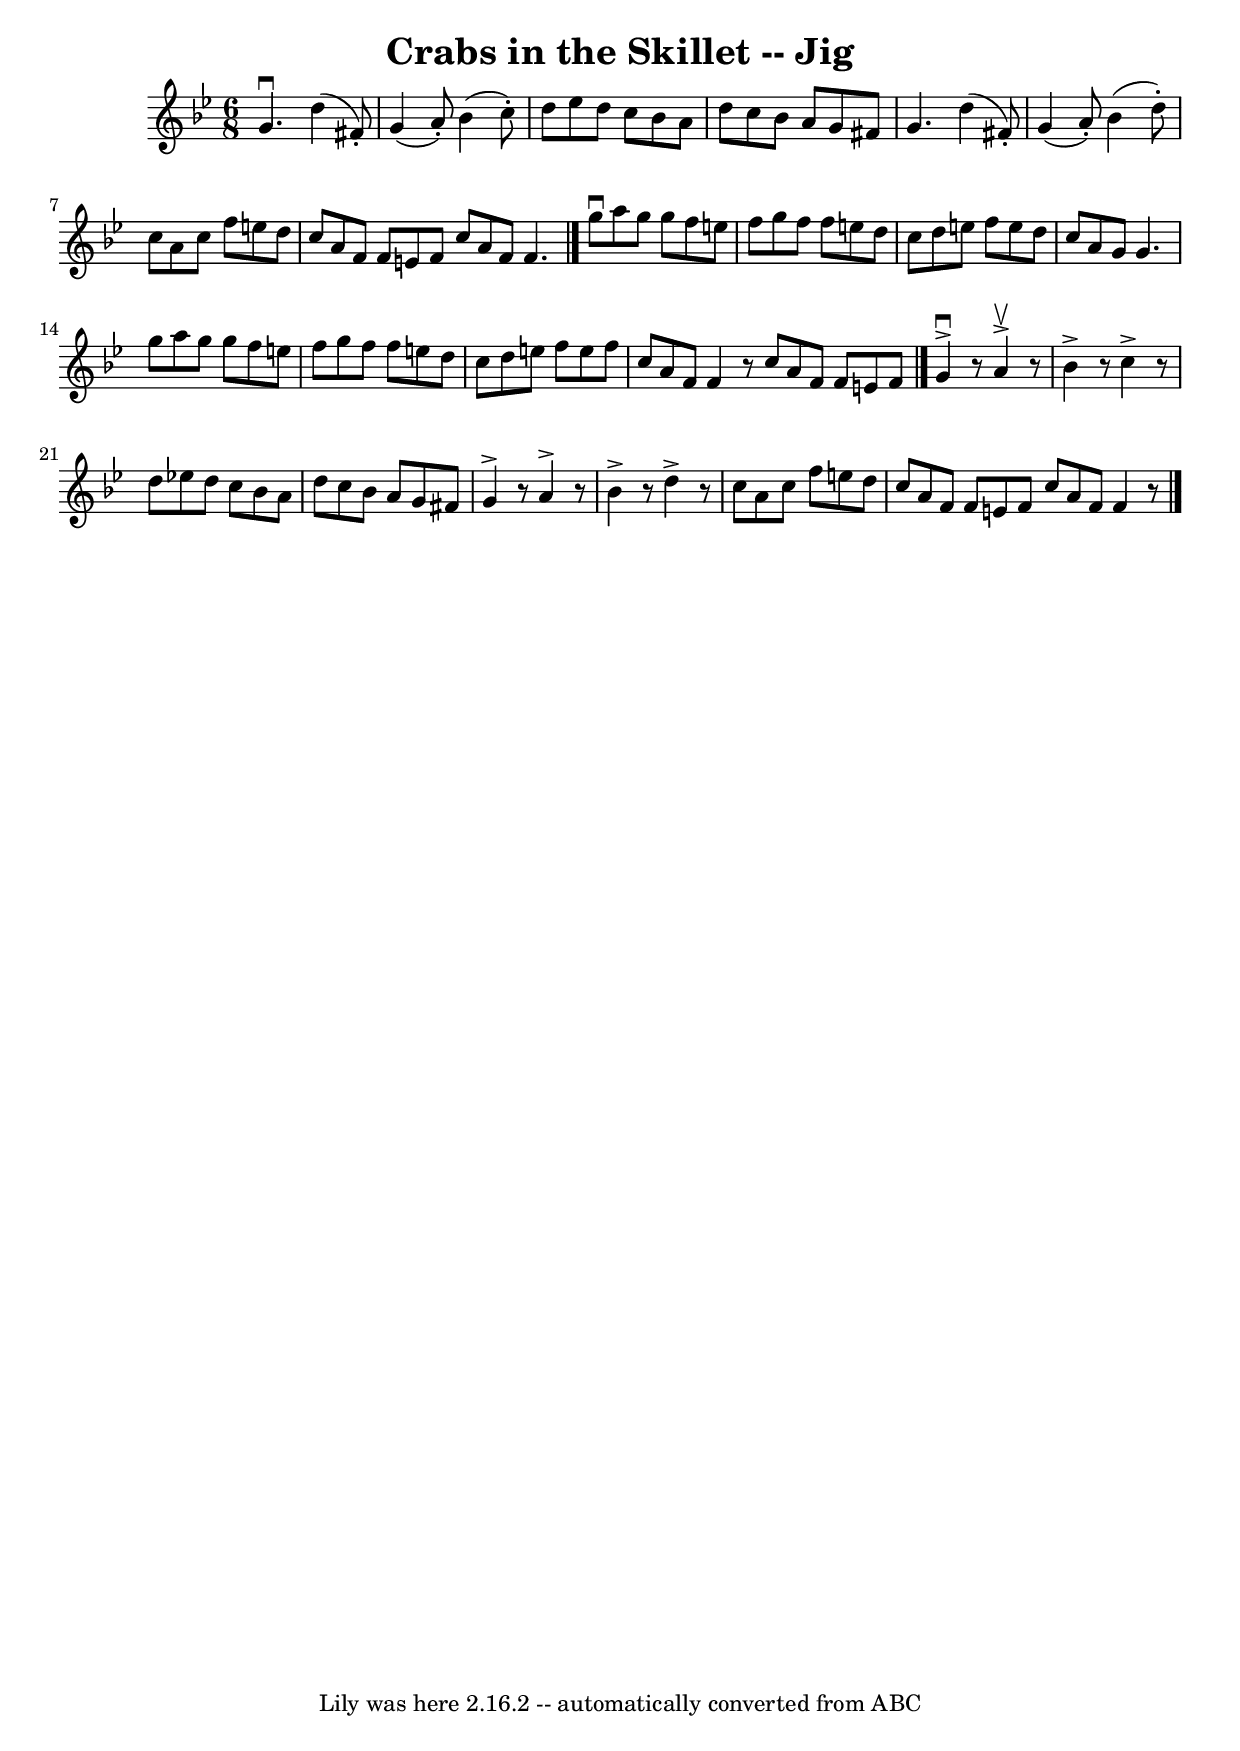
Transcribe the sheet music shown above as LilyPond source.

\version "2.16.2"
\include "Mammoth.ily"
\header {
  %% book = "Ryan's Mammoth Collection"
  crossRefNumber = "1"
  footnotes = ""
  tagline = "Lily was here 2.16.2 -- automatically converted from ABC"
  title = "Crabs in the Skillet -- Jig"

}
voicedefault =  {


  \time 6/8 
  \key c \dorian
  g'4.^\downbow d''4 (fis'8 -.) |
  g'4 
  (a'8 -.) bes'4 (c''8 -.) |
  d''8 ees''8 d''8 c''8  
  bes'8 a'8  |
  d''8 c''8 bes'8 a'8 g'8 fis'8  
  |
  g'4. d''4 (fis'8 -.) |
  g'4 (a'8 -.) bes'4 
  (d''8 -.) |
  c''8 a'8 c''8 f''8 e''8 d''8  |
  
  c''8 a'8 f'8 f'8 e'8 f'8  \bar ":|" c''8 a'8 f'8    
  f'4.    \bar "|." g''8^\downbow a''8 g''8 g''8 f''8 e''8  
  |
  f''8 g''8 f''8 f''8 e''8 d''8  |
  c''8    
  d''8 e''8 f''8 e''8 d''8  |
  c''8 a'8 g'8 g'4.    
  |
  g''8 a''8 g''8 g''8 f''8 e''8  |
  f''8    
  g''8 f''8 f''8 e''8 d''8  |
  c''8 d''8 e''8 f''8   
  e''8 f''8  |
  c''8 a'8 f'8 f'4    r8 \bar ":|" c''8    
  a'8 f'8 f'8 e'8 f'8  \bar "|." g'4^\downbow^\accent   r8 a'4 ^\upbow^\accent   r8   |
  bes'4^\accent   r8 c''4^\accent   r8 
  |
  d''8 ees''!8 d''8 c''8 bes'8 a'8  |
  d''8    
  c''8 bes'8 a'8 g'8 fis'8  |
  g'4^\accent   r8 a'4 ^\accent   r8 |
  bes'4^\accent   r8 d''4^\accent   r8 |
  
  c''8 a'8 c''8 f''8 e''8 d''8  |
  c''8 a'8 f'8    
  f'8 e'8 f'8  \bar ":|" c''8 a'8 f'8 f'4    r8   \bar "|."   

}

\score{
  <<

    \context Staff="default"
    {
      \voicedefault 
      
    }

  >>
  \layout {
    
  }
  \midi {
  }

}
